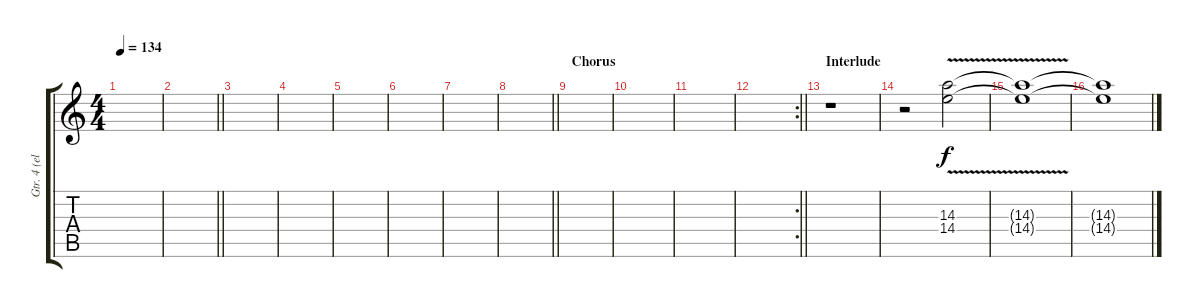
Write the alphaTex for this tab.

\track ("Gtr. 4 (elec. w/dist)" "Gtr. 4 (el") {instrument overdrivenguitar}
\staff {score tabs}
\tuning (E4 B3 G3 D3 A2 E2) {hide}
\ts (4 4)
\tempo 134
\clef g2
\ks c
|
\barLineRight lightlight
|
|
|
|
|
|
\barLineRight lightlight
|
\section ("" "Chorus")
|
|
|
\rc 2
\barLineRight lightlight
|
\section ("" "Interlude")
r.1{volume 0} |
r.2 (14.3{v} 14.4{v}).2{volume 16} |
(14.3{t} 14.4{t}).1 |
(14.3{t} 14.4{t}).1
